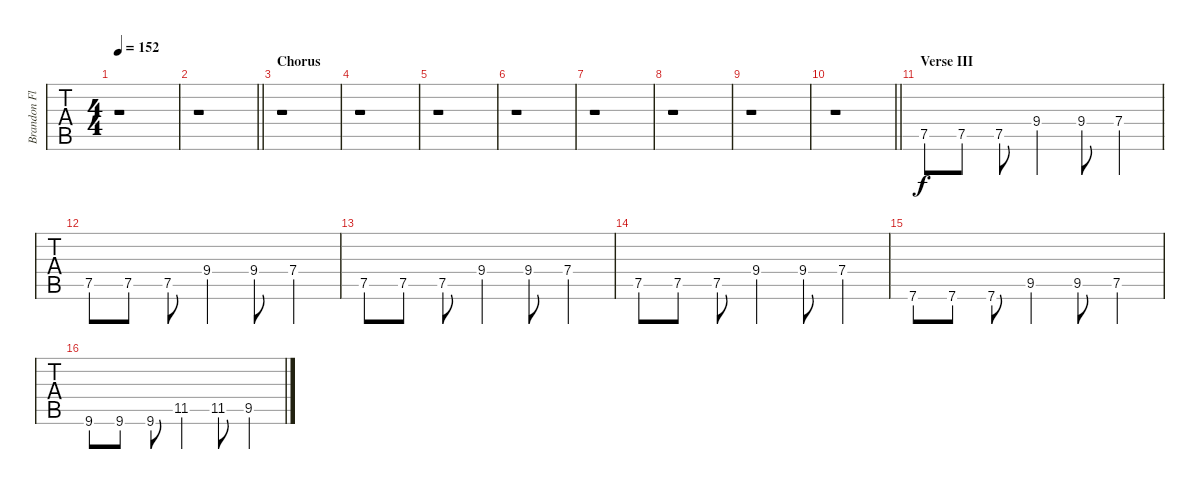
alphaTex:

\track ("Brandon Flowers" "Brandon Fl") {instrument lead2sawtooth}
\staff {tabs}
\tuning (E4 B3 G3 D3 A2 E2) {hide}
\ts (4 4)
\tempo 152
\clef g2
\ks c
r.1{dy f} |
\barLineRight lightlight
r.1 |
\section ("" "Chorus")
r.1 |
r.1 |
r.1 |
r.1 |
r.1 |
r.1 |
r.1 |
\barLineRight lightlight
r.1 |
\section ("" "Verse III")
7.5{st}.8{volume 9} 7.5{st}.8 7.5{st}.8 9.4{st}.4 9.4{st}.8 7.4{st}.4 |
7.5{st}.8 7.5{st}.8 7.5{st}.8 9.4{st}.4 9.4{st}.8 7.4{st}.4 |
7.5{st}.8 7.5{st}.8 7.5{st}.8 9.4{st}.4 9.4{st}.8 7.4{st}.4 |
7.5{st}.8 7.5{st}.8 7.5{st}.8 9.4{st}.4 9.4{st}.8 7.4{st}.4 |
7.6{st}.8 7.6{st}.8 7.6{st}.8 9.5{st}.4 9.5{st}.8 7.5{st}.4 |
9.6{st}.8 9.6{st}.8 9.6{st}.8 11.5{st}.4 11.5{st}.8 9.5{st}.4
